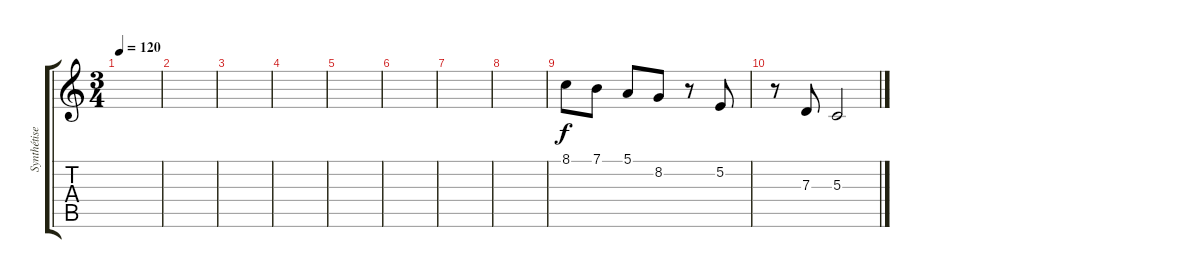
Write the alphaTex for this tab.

\track ("Synthétiseur" "Synthétise") {instrument drawbarorgan}
\staff {score tabs}
\tuning (E4 B3 G3 D3 A2 E2) {hide}
\ts (3 4)
\tempo 120
\clef g2
\ks c
|
|
|
|
|
|
|
|
8.1.8 7.1.8 5.1.8 8.2.8 r.8 5.2.8 |
r.8 7.3.8 5.3.2
